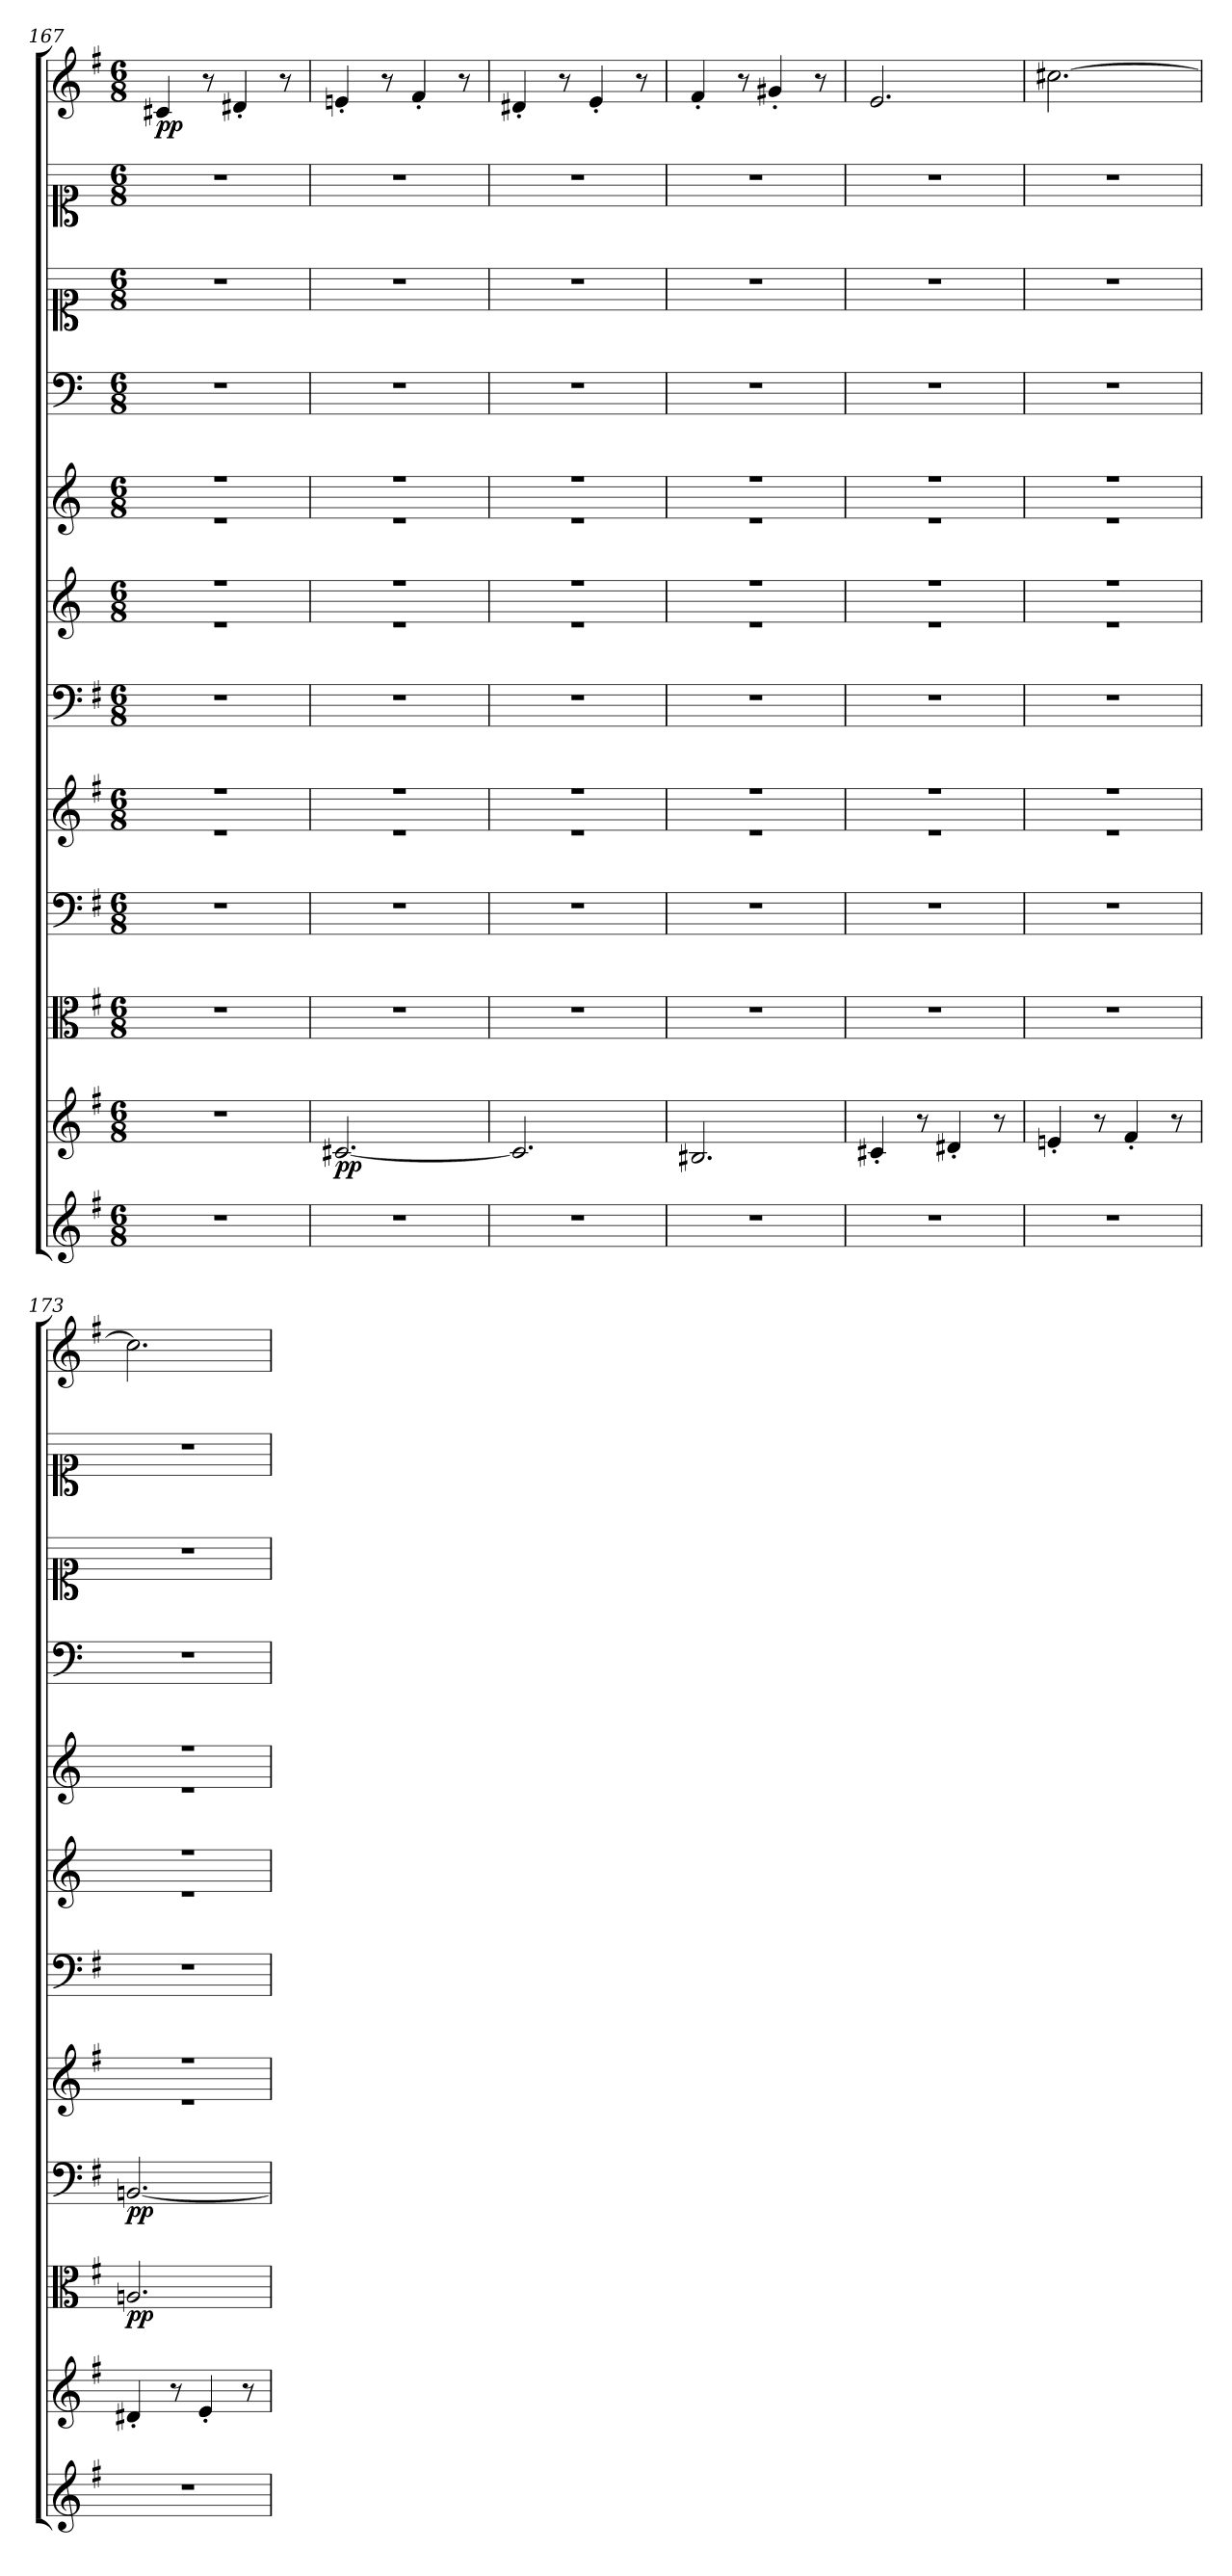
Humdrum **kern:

**kern	**kern	**dynam	**kern	**dynam	**kern	**dynam	**kern	**kern	**kern	**kern	**kern	**kern	**kern	**kern	**dynam
*part12	*part11	*part11	*part10	*part10	*part9	*part9	*part8	*part7	*part6	*part5	*part4	*part3	*part2	*part1	*part1
*staff12	*staff11	*staff11	*staff10	*staff10	*staff9	*staff9	*staff8	*staff7	*staff6	*staff5	*staff4	*staff3	*staff2	*staff1	*staff1
*clefG2	*clefG2	*	*clefC3	*	*clefF4	*	*clefG2	*clefF4	*clefG2	*clefG2	*clefF4	*clefC1	*clefC1	*clefG2	*
*k[f#]	*k[f#]	*	*k[f#]	*	*k[f#]	*	*k[f#]	*k[f#]	*k[]	*k[]	*k[]	*k[]	*k[]	*k[f#]	*
*G:	*G:	*	*G:	*	*G:	*	*G:	*G:	*	*	*	*	*	*G:	*
*M6/8	*M6/8	*	*M6/8	*	*M6/8	*	*M6/8	*M6/8	*M6/8	*M6/8	*M6/8	*M6/8	*M6/8	*M6/8	*
=167	=167	=167	=167	=167	=167	=167	=167	=167	=167	=167	=167	=167	=167	=167	=167
*	*	*	*	*	*	*	*^	*	*^	*^	*	*	*	*	*
2.r	2.r	.	2.r	.	2.r	.	2.r	2.r	2.r	2.r	2.r	2.r	2.r	2.r	2.r	2.r	4c#X/	pp
.	.	.	.	.	.	.	.	.	.	.	.	.	.	.	.	.	8r	.
.	.	.	.	.	.	.	.	.	.	.	.	.	.	.	.	.	4d#X'/	.
.	.	.	.	.	.	.	.	.	.	.	.	.	.	.	.	.	8r	.
=168	=168	=168	=168	=168	=168	=168	=168	=168	=168	=168	=168	=168	=168	=168	=168	=168	=168	=168
2.r	[2.c#X/	pp	2.r	.	2.r	.	2.r	2.r	2.r	2.r	2.r	2.r	2.r	2.r	2.r	2.r	4en'/	.
.	.	.	.	.	.	.	.	.	.	.	.	.	.	.	.	.	8r	.
.	.	.	.	.	.	.	.	.	.	.	.	.	.	.	.	.	4f#'/	.
.	.	.	.	.	.	.	.	.	.	.	.	.	.	.	.	.	8r	.
=169	=169	=169	=169	=169	=169	=169	=169	=169	=169	=169	=169	=169	=169	=169	=169	=169	=169	=169
2.r	2.c#/]	.	2.r	.	2.r	.	2.r	2.r	2.r	2.r	2.r	2.r	2.r	2.r	2.r	2.r	4d#X'/	.
.	.	.	.	.	.	.	.	.	.	.	.	.	.	.	.	.	8r	.
.	.	.	.	.	.	.	.	.	.	.	.	.	.	.	.	.	4e'/	.
.	.	.	.	.	.	.	.	.	.	.	.	.	.	.	.	.	8r	.
=170	=170	=170	=170	=170	=170	=170	=170	=170	=170	=170	=170	=170	=170	=170	=170	=170	=170	=170
2.r	2.B#X/	.	2.r	.	2.r	.	2.r	2.r	2.r	2.r	2.r	2.r	2.r	2.r	2.r	2.r	4f#'/	.
.	.	.	.	.	.	.	.	.	.	.	.	.	.	.	.	.	8r	.
.	.	.	.	.	.	.	.	.	.	.	.	.	.	.	.	.	4g#X'/	.
.	.	.	.	.	.	.	.	.	.	.	.	.	.	.	.	.	8r	.
=171	=171	=171	=171	=171	=171	=171	=171	=171	=171	=171	=171	=171	=171	=171	=171	=171	=171	=171
2.r	4c#X'/	.	2.r	.	2.r	.	2.r	2.r	2.r	2.r	2.r	2.r	2.r	2.r	2.r	2.r	2.e/	.
.	8r	.	.	.	.	.	.	.	.	.	.	.	.	.	.	.	.	.
.	4d#X'/	.	.	.	.	.	.	.	.	.	.	.	.	.	.	.	.	.
.	8r	.	.	.	.	.	.	.	.	.	.	.	.	.	.	.	.	.
=172	=172	=172	=172	=172	=172	=172	=172	=172	=172	=172	=172	=172	=172	=172	=172	=172	=172	=172
2.r	4en'/	.	2.r	.	2.r	.	2.r	2.r	2.r	2.r	2.r	2.r	2.r	2.r	2.r	2.r	[2.cc#X\	.
.	8r	.	.	.	.	.	.	.	.	.	.	.	.	.	.	.	.	.
.	4f#'/	.	.	.	.	.	.	.	.	.	.	.	.	.	.	.	.	.
.	8r	.	.	.	.	.	.	.	.	.	.	.	.	.	.	.	.	.
=173	=173	=173	=173	=173	=173	=173	=173	=173	=173	=173	=173	=173	=173	=173	=173	=173	=173	=173
2.r	4d#X'/	.	2.An/	pp	[2.BBn/	pp	2.r	2.r	2.r	2.r	2.r	2.r	2.r	2.r	2.r	2.r	2.cc#\]	.
.	8r	.	.	.	.	.	.	.	.	.	.	.	.	.	.	.	.	.
.	4e'/	.	.	.	.	.	.	.	.	.	.	.	.	.	.	.	.	.
.	8r	.	.	.	.	.	.	.	.	.	.	.	.	.	.	.	.	.
*	*	*	*	*	*	*	*	*	*	*v	*v	*	*	*	*	*	*	*
*	*	*	*	*	*	*	*v	*v	*	*	*v	*v	*	*	*	*	*
=	=	=	=	=	=	=	=	=	=	=	=	=	=	=	=
*-	*-	*-	*-	*-	*-	*-	*-	*-	*-	*-	*-	*-	*-	*-	*-
